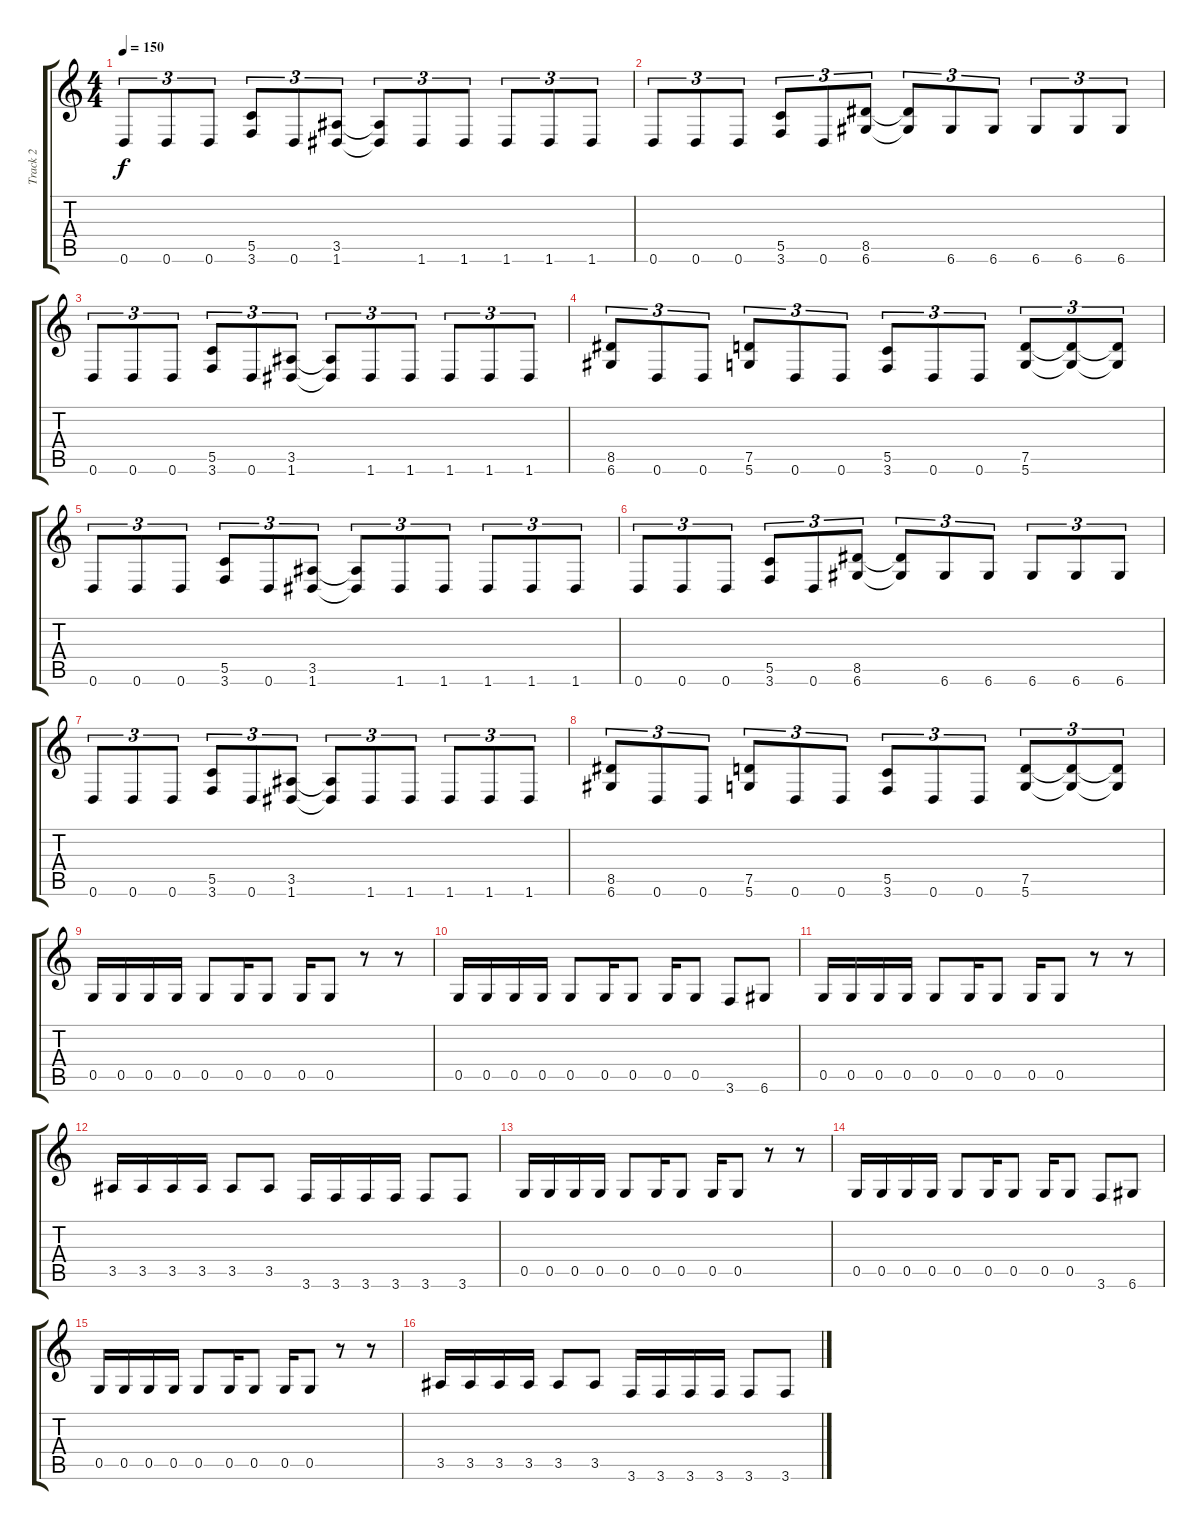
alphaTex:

\track ("Track 2" "Track 2") {instrument distortionguitar}
\staff {score tabs}
\tuning (D4 A3 F3 C3 G2 D2) {hide}
\ts (4 4)
\tempo 150
\clef g2
\ks c
0.6.8{tu (3 2) dy f} 0.6.8{tu (3 2)} 0.6.8{tu (3 2)} (5.5 3.6).8{tu (3 2)} 0.6.8{tu (3 2)} (3.5 1.6).8{tu (3 2)} (3.5{t} 1.6{t}).8{tu (3 2)} 1.6.8{tu (3 2)} 1.6.8{tu (3 2)} 1.6.8{tu (3 2)} 1.6.8{tu (3 2)} 1.6.8{tu (3 2)} |
0.6.8{tu (3 2)} 0.6.8{tu (3 2)} 0.6.8{tu (3 2)} (5.5 3.6).8{tu (3 2)} 0.6.8{tu (3 2)} (8.5 6.6).8{tu (3 2)} (8.5{t} 6.6{t}).8{tu (3 2)} 6.6.8{tu (3 2)} 6.6.8{tu (3 2)} 6.6.8{tu (3 2)} 6.6.8{tu (3 2)} 6.6.8{tu (3 2)} |
0.6.8{tu (3 2)} 0.6.8{tu (3 2)} 0.6.8{tu (3 2)} (5.5 3.6).8{tu (3 2)} 0.6.8{tu (3 2)} (3.5 1.6).8{tu (3 2)} (3.5{t} 1.6{t}).8{tu (3 2)} 1.6.8{tu (3 2)} 1.6.8{tu (3 2)} 1.6.8{tu (3 2)} 1.6.8{tu (3 2)} 1.6.8{tu (3 2)} |
(8.5 6.6).8{tu (3 2)} 0.6.8{tu (3 2)} 0.6.8{tu (3 2)} (7.5 5.6).8{tu (3 2)} 0.6.8{tu (3 2)} 0.6.8{tu (3 2)} (5.5 3.6).8{tu (3 2)} 0.6.8{tu (3 2)} 0.6.8{tu (3 2)} (7.5 5.6).8{tu (3 2)} (7.5{t} 5.6{t}).8{tu (3 2)} (7.5{t} 5.6{t}).8{tu (3 2)} |
0.6.8{tu (3 2)} 0.6.8{tu (3 2)} 0.6.8{tu (3 2)} (5.5 3.6).8{tu (3 2)} 0.6.8{tu (3 2)} (3.5 1.6).8{tu (3 2)} (3.5{t} 1.6{t}).8{tu (3 2)} 1.6.8{tu (3 2)} 1.6.8{tu (3 2)} 1.6.8{tu (3 2)} 1.6.8{tu (3 2)} 1.6.8{tu (3 2)} |
0.6.8{tu (3 2)} 0.6.8{tu (3 2)} 0.6.8{tu (3 2)} (5.5 3.6).8{tu (3 2)} 0.6.8{tu (3 2)} (8.5 6.6).8{tu (3 2)} (8.5{t} 6.6{t}).8{tu (3 2)} 6.6.8{tu (3 2)} 6.6.8{tu (3 2)} 6.6.8{tu (3 2)} 6.6.8{tu (3 2)} 6.6.8{tu (3 2)} |
0.6.8{tu (3 2)} 0.6.8{tu (3 2)} 0.6.8{tu (3 2)} (5.5 3.6).8{tu (3 2)} 0.6.8{tu (3 2)} (3.5 1.6).8{tu (3 2)} (3.5{t} 1.6{t}).8{tu (3 2)} 1.6.8{tu (3 2)} 1.6.8{tu (3 2)} 1.6.8{tu (3 2)} 1.6.8{tu (3 2)} 1.6.8{tu (3 2)} |
(8.5 6.6).8{tu (3 2)} 0.6.8{tu (3 2)} 0.6.8{tu (3 2)} (7.5 5.6).8{tu (3 2)} 0.6.8{tu (3 2)} 0.6.8{tu (3 2)} (5.5 3.6).8{tu (3 2)} 0.6.8{tu (3 2)} 0.6.8{tu (3 2)} (7.5 5.6).8{tu (3 2)} (7.5{t} 5.6{t}).8{tu (3 2)} (7.5{t} 5.6{t}).8{tu (3 2)} |
0.5.16 0.5.16 0.5.16 0.5.16 0.5.8 0.5.16 0.5.8 0.5.16 0.5.8 r.8 r.8 |
0.5.16 0.5.16 0.5.16 0.5.16 0.5.8 0.5.16 0.5.8 0.5.16 0.5.8 3.6.8 6.6.8 |
0.5.16 0.5.16 0.5.16 0.5.16 0.5.8 0.5.16 0.5.8 0.5.16 0.5.8 r.8 r.8 |
3.5.16 3.5.16 3.5.16 3.5.16 3.5.8 3.5.8 3.6.16 3.6.16 3.6.16 3.6.16 3.6.8 3.6.8 |
0.5.16 0.5.16 0.5.16 0.5.16 0.5.8 0.5.16 0.5.8 0.5.16 0.5.8 r.8 r.8 |
0.5.16 0.5.16 0.5.16 0.5.16 0.5.8 0.5.16 0.5.8 0.5.16 0.5.8 3.6.8 6.6.8 |
0.5.16 0.5.16 0.5.16 0.5.16 0.5.8 0.5.16 0.5.8 0.5.16 0.5.8 r.8 r.8 |
3.5.16 3.5.16 3.5.16 3.5.16 3.5.8 3.5.8 3.6.16 3.6.16 3.6.16 3.6.16 3.6.8 3.6.8
